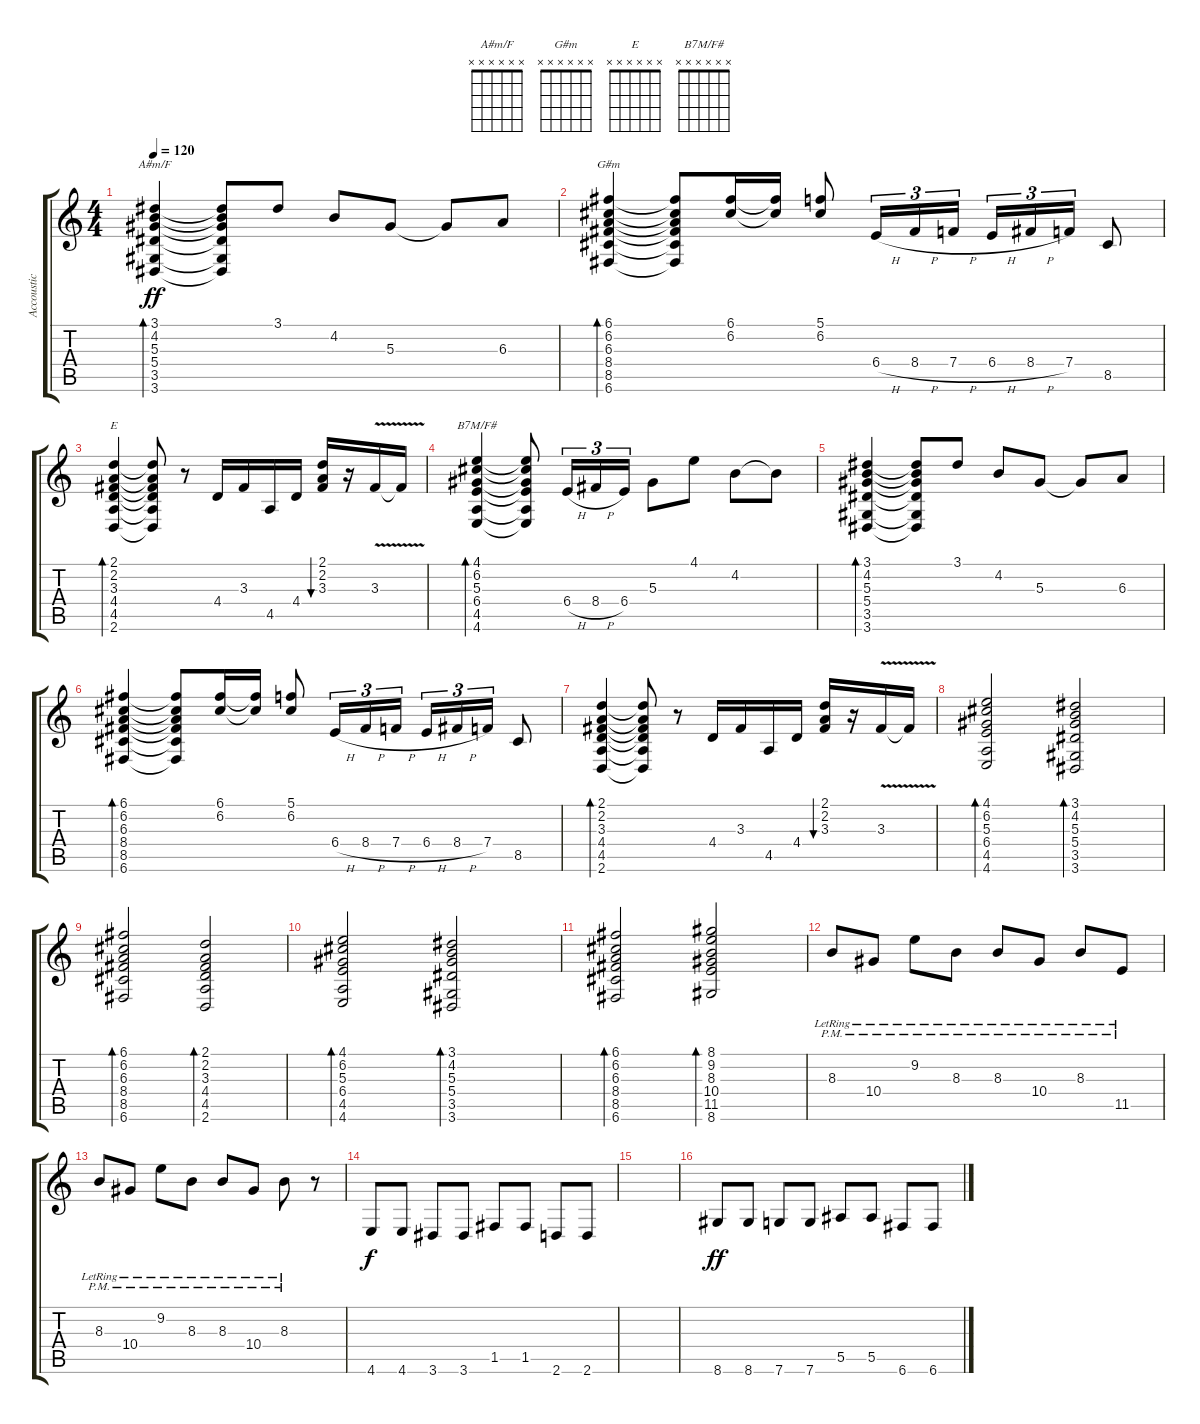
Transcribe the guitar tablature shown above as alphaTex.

\track ("Accoustic" "Accoustic") {instrument acousticguitarsteel}
\staff {score tabs}
\tuning (C4 G3 Eb3 Bb2 F2 C2) {hide}
\chord ("A#m/F" x x x x x x)
\chord ("G#m" x x x x x x)
\chord ("E" x x x x x x)
\chord ("B7M/F#" x x x x x x)
\ts (4 4)
\tempo 120
\clef g2
\ks c
(3.1 4.2 5.3 5.4 3.5 3.6).4{bd 240 ch "A#m/F" dy ff} (3.1{t} 4.2{t} 5.3{t} 5.4{t} 3.5{t} 3.6{t}).8 3.1.8 4.2.8 5.3.8 5.3{t}.8 6.3.8 |
(6.1 6.2 6.3 8.4 8.5 6.6).4{bd 240 ch "G#m"} (6.1{t} 6.2{t} 6.3{t} 8.4{t} 8.5{t} 6.6{t}).8 (6.1 6.2).16 (6.1{t} 6.2{t}).16 (5.1 6.2).8{beam Up} 6.4{h}.16{tu (3 2) beam Up} 8.4{h}.16{tu (3 2) beam Up} 7.4{h}.16{tu (3 2) beam Up} 6.4{h}.16{tu (3 2)} 8.4{h}.16{tu (3 2)} 7.4.16{tu (3 2)} 8.5.8 |
(2.1 2.2 3.3 4.4 4.5 2.6).4{bd 240 ch "E"} (2.1{t} 2.2{t} 3.3{t} 4.4{t} 4.5{t} 2.6{t}).8 r.8 4.4.16 3.3.16 4.5.16 4.4.16 (2.1 2.2 3.3).16{bu 240} r.16 3.3{v}.16 3.3{t}.16 |
(4.1 6.2 5.3 6.4 4.5 4.6).4{bd 240 ch "B7M/F#"} (4.1{t} 6.2{t} 5.3{t} 6.4{t} 4.5{t} 4.6{t}).8 6.4{h}.16{tu (3 2)} 8.4{h}.16{tu (3 2)} 6.4.16{tu (3 2)} 5.3.8 4.1.8 4.2.8 4.2{t}.8 |
(3.1 4.2 5.3 5.4 3.5 3.6).4{bd 240} (3.1{t} 4.2{t} 5.3{t} 5.4{t} 3.5{t} 3.6{t}).8 3.1.8 4.2.8 5.3.8 5.3{t}.8 6.3.8 |
(6.1 6.2 6.3 8.4 8.5 6.6).4{bd 240} (6.1{t} 6.2{t} 6.3{t} 8.4{t} 8.5{t} 6.6{t}).8 (6.1 6.2).16 (6.1{t} 6.2{t}).16 (5.1 6.2).8{beam Up} 6.4{h}.16{tu (3 2) beam Up} 8.4{h}.16{tu (3 2) beam Up} 7.4{h}.16{tu (3 2) beam Up} 6.4{h}.16{tu (3 2)} 8.4{h}.16{tu (3 2)} 7.4.16{tu (3 2)} 8.5.8 |
(2.1 2.2 3.3 4.4 4.5 2.6).4{bd 240} (2.1{t} 2.2{t} 3.3{t} 4.4{t} 4.5{t} 2.6{t}).8 r.8 4.4.16 3.3.16 4.5.16 4.4.16 (2.1 2.2 3.3).16{bu 240} r.16 3.3{v}.16 3.3{t}.16 |
(4.1 6.2 5.3 6.4 4.5 4.6).2{bd 240} (3.1 4.2 5.3 5.4 3.5 3.6).2{bd 240} |
(6.1 6.2 6.3 8.4 8.5 6.6).2{bd 240} (2.1 2.2 3.3 4.4 4.5 2.6).2{bd 240} |
(4.1 6.2 5.3 6.4 4.5 4.6).2{bd 240} (3.1 4.2 5.3 5.4 3.5 3.6).2{bd 240} |
(6.1 6.2 6.3 8.4 8.5 6.6).2{bd 240} (8.1 9.2 8.3 10.4 11.5 8.6).2{bd 240} |
8.3{pm lr}.8 10.4{pm lr}.8 9.2{pm lr}.8 8.3{pm lr}.8 8.3{pm lr}.8 10.4{pm lr}.8 8.3{pm lr}.8 11.5{pm lr}.8 |
8.3{pm lr}.8 10.4{pm lr}.8 9.2{pm lr}.8 8.3{pm lr}.8 8.3{pm lr}.8 10.4{pm lr}.8 8.3{pm lr}.8 r.8 |
4.6.8{dy f} 4.6.8 3.6.8 3.6.8 1.5.8 1.5.8 2.6.8 2.6.8 |
|
8.6.8{dy ff} 8.6.8 7.6.8 7.6.8 5.5.8 5.5.8 6.6.8 6.6.8
